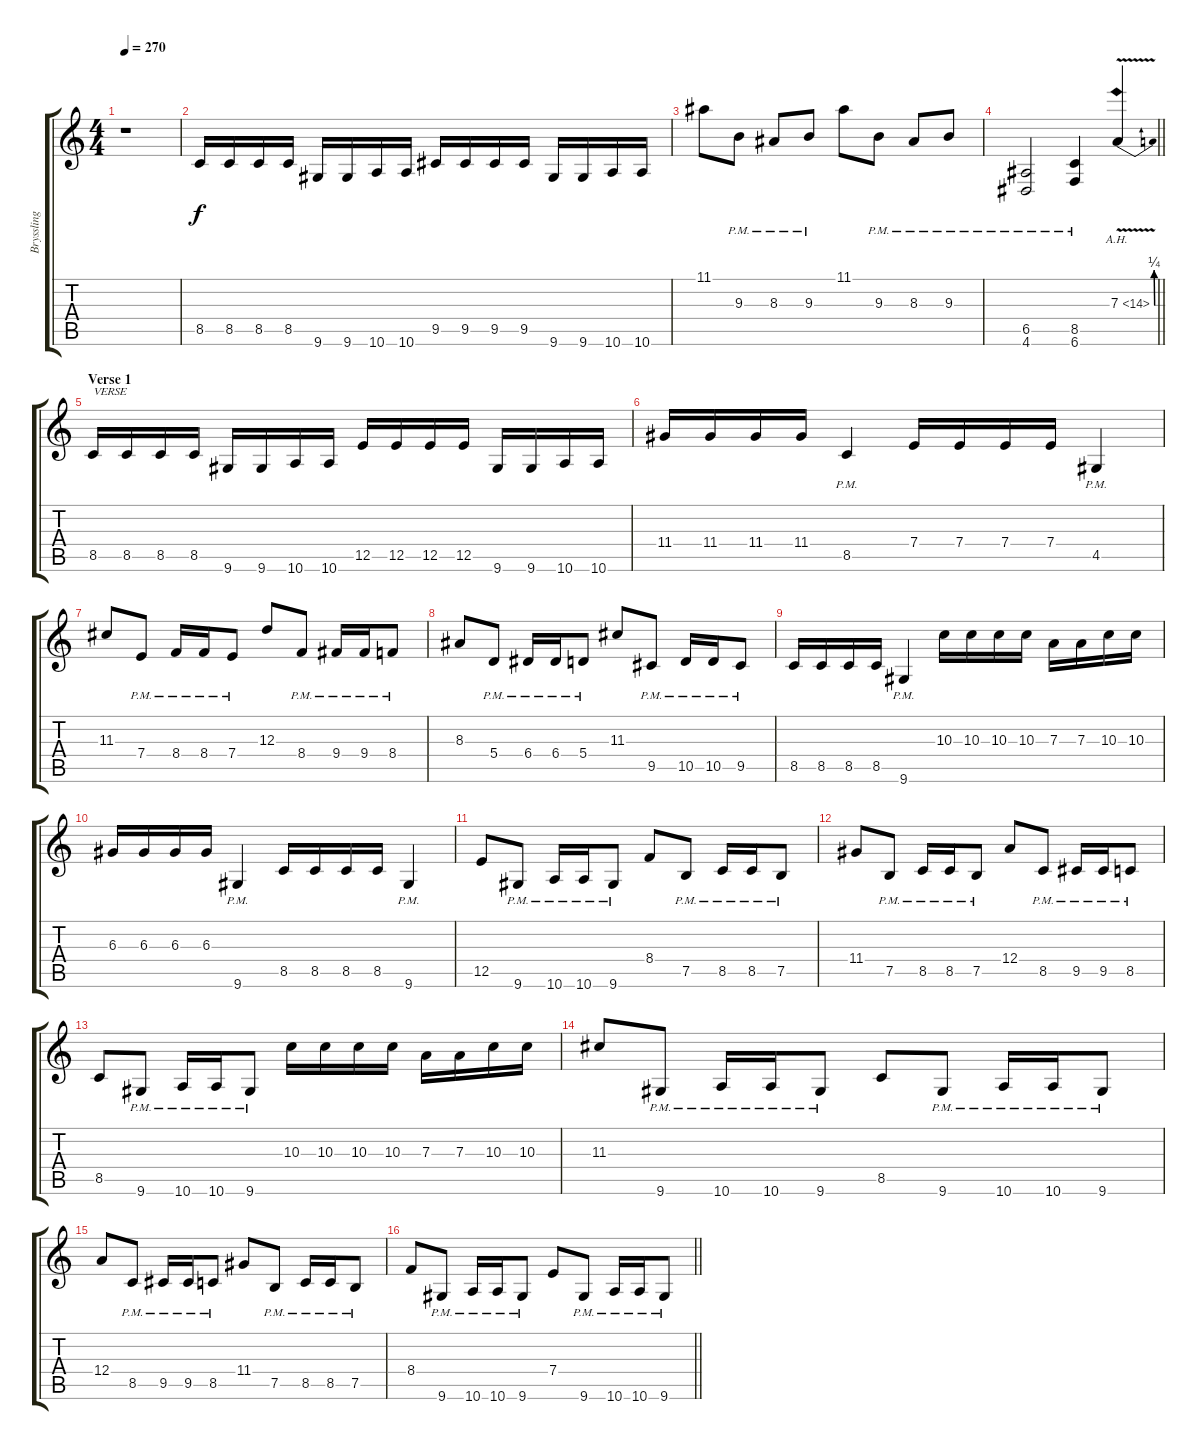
\track ("Bryssling" "Bryssling") {instrument distortionguitar}
\staff {score tabs}
\tuning (B3 Gb3 D3 A2 E2 B1) {hide}
\ts (4 4)
\tempo 270
\clef g2
\ks c
r.1{dy f} |
8.5.16 8.5.16 8.5.16 8.5.16 9.6.16 9.6.16 10.6.16 10.6.16 9.5.16 9.5.16 9.5.16 9.5.16 9.6.16 9.6.16 10.6.16 10.6.16 |
11.1.8 9.3{pm}.8 8.3{pm}.8 9.3{pm}.8 11.1.8 9.3{pm}.8 8.3{pm}.8 9.3{pm}.8 |
\barLineRight lightlight
(6.5{pm} 4.6{pm}).2 (8.5{pm} 6.6{pm}).4 7.3{be (bend 0 0 60 1) ah 7 v}.4 |
\section ("" "Verse 1")
8.5.16{txt "VERSE"} 8.5.16 8.5.16 8.5.16 9.6.16 9.6.16 10.6.16 10.6.16 12.5.16 12.5.16 12.5.16 12.5.16 9.6.16 9.6.16 10.6.16 10.6.16 |
11.4.16 11.4.16 11.4.16 11.4.16 8.5{pm}.4 7.4.16 7.4.16 7.4.16 7.4.16 4.5{pm}.4 |
11.3.8 7.4{pm}.8 8.4{pm}.16 8.4{pm}.16 7.4{pm}.8 12.3.8 8.4{pm}.8 9.4{pm}.16 9.4{pm}.16 8.4{pm}.8 |
8.3.8 5.4{pm}.8 6.4{pm}.16 6.4{pm}.16 5.4{pm}.8 11.3.8 9.5{pm}.8 10.5{pm}.16 10.5{pm}.16 9.5{pm}.8 |
8.5.16 8.5.16 8.5.16 8.5.16 9.6{pm}.4 10.3.16 10.3.16 10.3.16 10.3.16 7.3.16 7.3.16 10.3.16 10.3.16 |
6.3.16 6.3.16 6.3.16 6.3.16 9.6{pm}.4 8.5.16 8.5.16 8.5.16 8.5.16 9.6{pm}.4 |
12.5.8 9.6{pm}.8 10.6{pm}.16 10.6{pm}.16 9.6{pm}.8 8.4.8 7.5{pm}.8 8.5{pm}.16 8.5{pm}.16 7.5{pm}.8 |
11.4.8 7.5{pm}.8 8.5{pm}.16 8.5{pm}.16 7.5{pm}.8 12.4.8 8.5{pm}.8 9.5{pm}.16 9.5{pm}.16 8.5{pm}.8 |
8.5.8 9.6{pm}.8 10.6{pm}.16 10.6{pm}.16 9.6{pm}.8 10.3.16 10.3.16 10.3.16 10.3.16 7.3.16 7.3.16 10.3.16 10.3.16 |
11.3.8 9.6{pm}.8 10.6{pm}.16 10.6{pm}.16 9.6{pm}.8 8.5.8 9.6{pm}.8 10.6{pm}.16 10.6{pm}.16 9.6{pm}.8 |
12.4.8 8.5{pm}.8 9.5{pm}.16 9.5{pm}.16 8.5{pm}.8 11.4.8 7.5{pm}.8 8.5{pm}.16 8.5{pm}.16 7.5{pm}.8 |
\barLineRight lightlight
8.4.8 9.6{pm}.8 10.6{pm}.16 10.6{pm}.16 9.6{pm}.8 7.4.8 9.6{pm}.8 10.6{pm}.16 10.6{pm}.16 9.6{pm}.8
